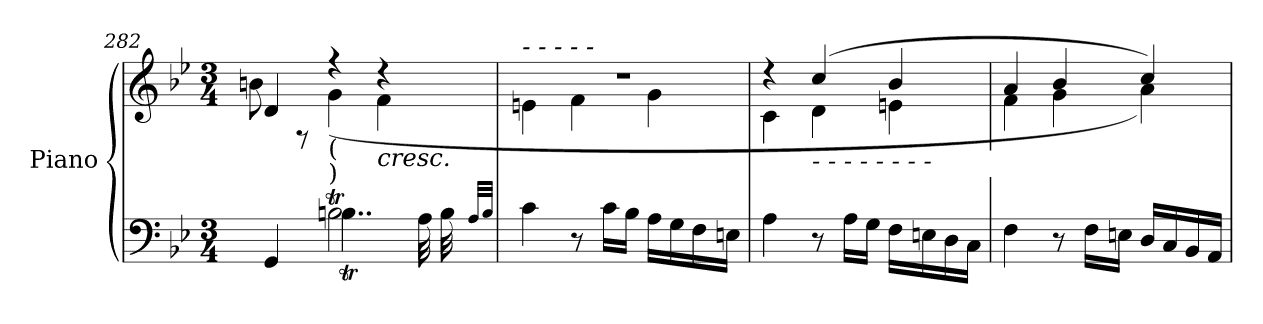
**kern	**kern
*part1	*part1
*staff2	*staff1
*I"Piano	*
*I'Pno.	*
!!LO:LB:g=z
*clefF4	*clefG2
*k[b-e-]	*k[b-e-]
*M3/4	*M3/4
=282	=282
*^	*^
4GG/	4ryy	4d/	8bn\
.	.	.	8r
!	!	!LO:TX:b:t=(	!
!	!	!LO:TX:b:t=)	!
2Bnt\	4..Bt!	4r	(4g\
!	!	!LO:TX:b:i:t=cresc.	!
.	.	4r	4f\
.	32A!	.	.
.	32B!	.	.
*v	*v	*	*
32qA/LLL	.	.
32qB/JJJ	.	.
=283	=283	=283
!	!LO:TX:a:i:t=-      -      -      -      -	!
4c\	2.r	4en\
8r	.	4f\
16c\LL	.	.
16B-\JJ	.	.
16A\LL	.	4g\
16G\	.	.
16F\	.	.
16En\JJ	.	.
=284	=284	=284
4A\	4r	4c\
!	!LO:TX:b:i:t=-         -         -         -         -        -        -         -	!
8r	(4cc/	4d\
16A\LL	.	.
16G\JJ	.	.
16F\LL	4b-/	4en\
16En\	.	.
16D\	.	.
16C\JJ	.	.
!!LO:LB:g=z	!!
=285	=285	=285
4F\	4a/	4f\
8r	4b-/	4g\
16F\LL	.	.
16En\JJ	.	.
16D/LL	4cc/)	4a\)
16C/	.	.
16BB-/	.	.
16AA/JJ	.	.
*	*v	*v
=	=
*-	*-
